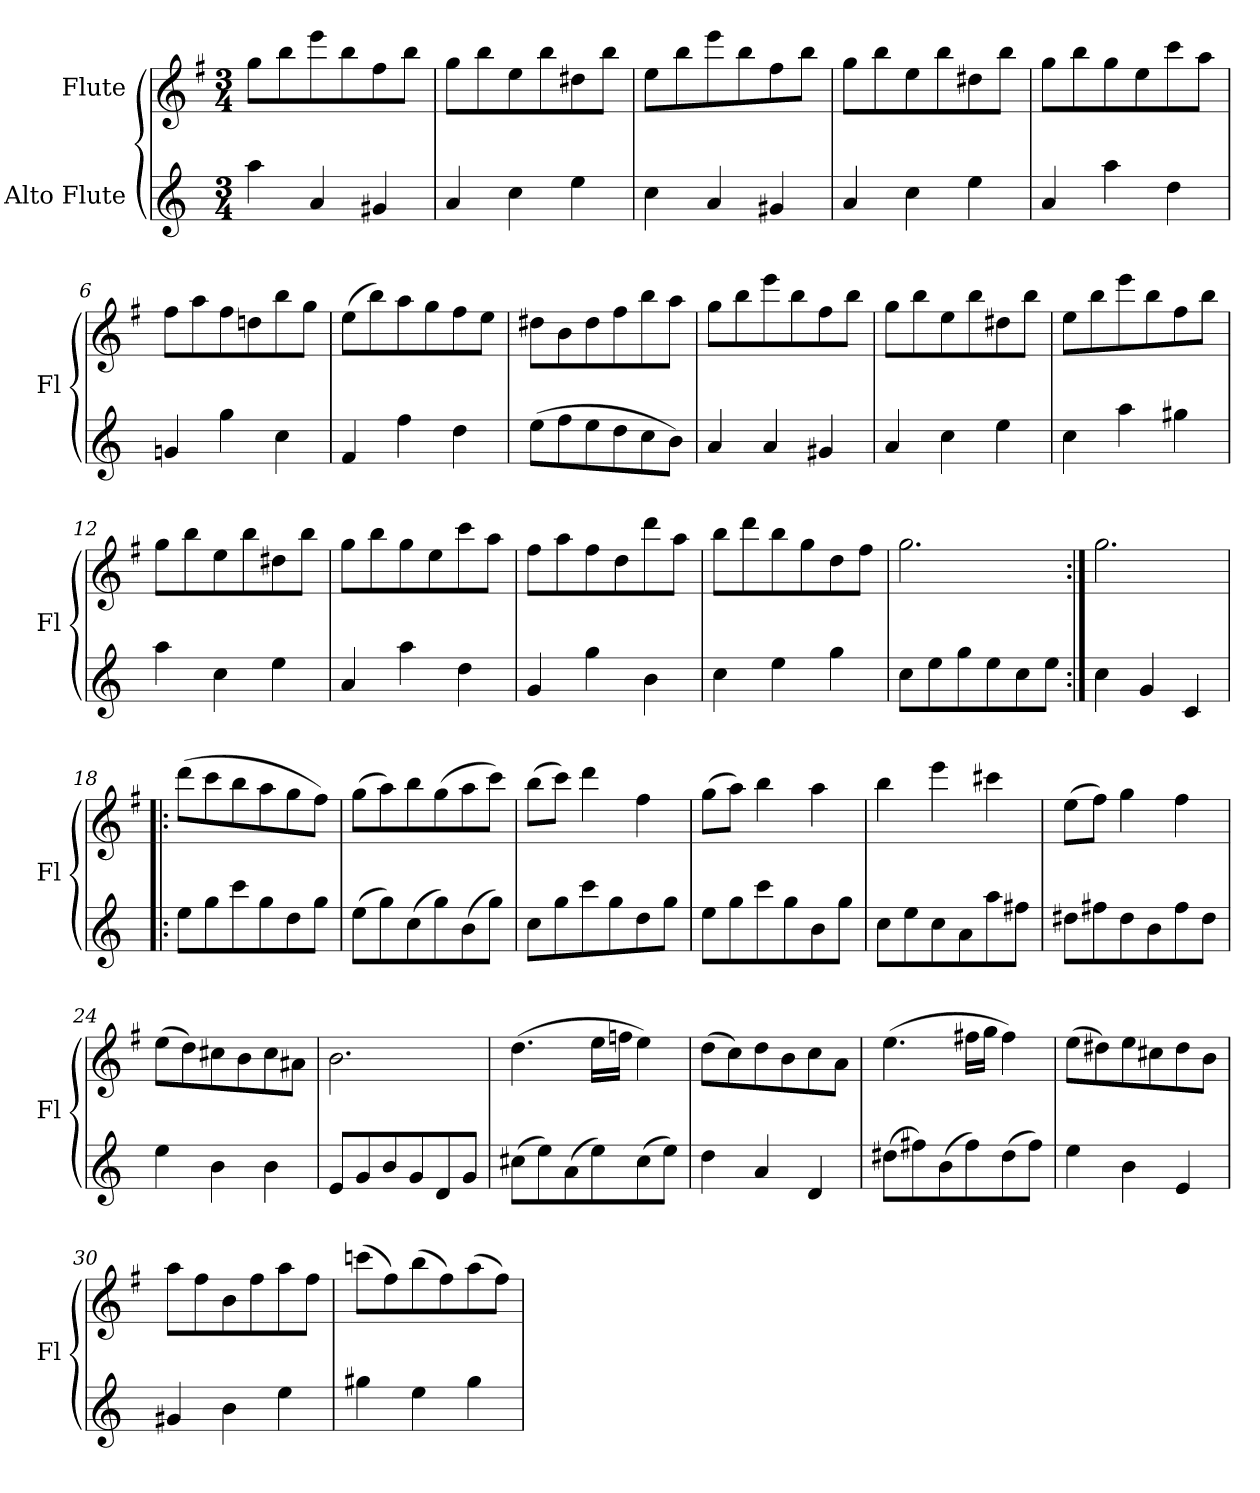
**kern	**kern
*part2	*part1
*staff2	*staff1
*I"Alto Flute	*I"Flute
*I'Fl	*I'Fl
*clefG2	*clefG2
*ITrd3c5	*
*k[f#]	*k[f#]
*	*G:
*M3/4	*M3/4
*MM140	*MM140
=1	=1
4ee\	8gg\L
.	8bb\
4e/	8eee\
.	8bb\
4d#X/	8ff#\
.	8bb\J
=2	=2
4e/	8gg\L
.	8bb\
4g\	8ee\
.	8bb\
4b\	8dd#X\
.	8bb\J
=3	=3
4g\	8ee\L
.	8bb\
4e/	8eee\
.	8bb\
4d#X/	8ff#\
.	8bb\J
=4	=4
4e/	8gg\L
.	8bb\
4g\	8ee\
.	8bb\
4b\	8dd#X\
.	8bb\J
=5	=5
4e/	8gg\L
.	8bb\
4ee\	8gg\
.	8ee\
4a\	8ccc\
.	8aa\J
!!LO:LB:g=z
=6	=6
4dn/	8ff#\L
.	8aa\
4dd\	8ff#\
.	8ddn\
4g\	8bb\
.	8gg\J
=7	=7
4c/	(>8ee\L
.	8bb\)
4cc\	8aa\
.	8gg\
4a\	8ff#\
.	8ee\J
=8	=8
(>8b\L	8dd#X\L
8cc\	8b\
8b\	8dd#\
8a\	8ff#\
8g\	8bb\
8f#\J)	8aa\J
=9	=9
4e/	8gg\L
.	8bb\
4e/	8eee\
.	8bb\
4d#X/	8ff#\
.	8bb\J
=10	=10
4e/	8gg\L
.	8bb\
4g\	8ee\
.	8bb\
4b\	8dd#X\
.	8bb\J
!!LO:LB:g=z
=11	=11
4g\	8ee\L
.	8bb\
4ee\	8eee\
.	8bb\
4dd#X\	8ff#\
.	8bb\J
=12	=12
4ee\	8gg\L
.	8bb\
4g\	8ee\
.	8bb\
4b\	8dd#X\
.	8bb\J
=13	=13
4e/	8gg\L
.	8bb\
4ee\	8gg\
.	8ee\
4a\	8ccc\
.	8aa\J
=14	=14
4d/	8ff#\L
.	8aa\
4dd\	8ff#\
.	8dd\
4f#\	8ddd\
.	8aa\J
=15	=15
4g\	8bb\L
.	8ddd\
4b\	8bb\
.	8gg\
4dd\	8dd\
.	8ff#\J
!!LO:PB:g=z
=16	=16
8g\L	2.gg\
8b\	.
8dd\	.
8b\	.
8g\	.
8b\J	.
=17:|!	=17:|!
4g\	2.gg\
4d/	.
4G/	.
=18!|:	=18!|:
8b\L	(>8ddd\L
8dd\	8ccc\
8gg\	8bb\
8dd\	8aa\
8a\	8gg\
8dd\J	8ff#\J)
=19	=19
(>8b\L	(>8gg\L
8dd\)	8aa\)
(>8g\	8bb\
8dd\)	(>8gg\
(>8f#\	8aa\
8dd\J)	8ccc\J)
=20	=20
8g\L	(>8bb\L
8dd\	8ccc\J)
8gg\	4ddd\
8dd\	.
8a\	4ff#\
8dd\J	.
!!LO:LB:g=z
=21	=21
8b\L	(>8gg\L
8dd\	8aa\J)
8gg\	4bb\
8dd\	.
8f#\	4aa\
8dd\J	.
=22	=22
8g\L	4bb\
8b\	.
8g\	4eee\
8e\	.
8ee\	4ccc#X\
8cc#X\J	.
=23	=23
8a#X\L	(>8ee\L
8cc#X\	8ff#\J)
8a#\	4gg\
8f#\	.
8cc#\	4ff#\
8a#\J	.
=24	=24
4b\	(>8ee\L
.	8dd\)
4f#\	8cc#X\
.	8b\
4f#\	8cc#\
.	8a#X\J
=25	=25
8B/L	2.b\
8d/	.
8f#/	.
8d/	.
8A/	.
8d/J	.
=26	=26
(>8g#X\L	(>4.dd\
8b\)	.
(>8e\	.
8b\)	16ee\LL
.	16ffn\JJ
(>8g#\	4ee\)
8b\J)	.
!!LO:LB:g=z
=27	=27
4a\	(>8dd\L
.	8cc\)
4e/	8dd\
.	8b\
4A/	8cc\
.	8a\J
=28	=28
(>8a#X\L	(>4.ee\
8cc#X\)	.
(>8f#\	.
8cc#\)	16ff#X\LL
.	16gg\JJ
(>8a#\	4ff#\)
8cc#\J)	.
=29	=29
4b\	(>8ee\L
.	8dd#X\)
4f#\	8ee\
.	8cc#X\
4B/	8dd#\
.	8b\J
=30	=30
4d#X/	8aa\L
.	8ff#\
4f#\	8b\
.	8ff#\
4b\	8aa\
.	8ff#\J
!!LO:LB:g=z
=31	=31
4dd#X\	(>8cccn\L
.	8ff#\)
4b\	(>8bb\
.	8ff#\)
4dd#\	(>8aa\
.	8ff#\J)
=	=
*-	*-
